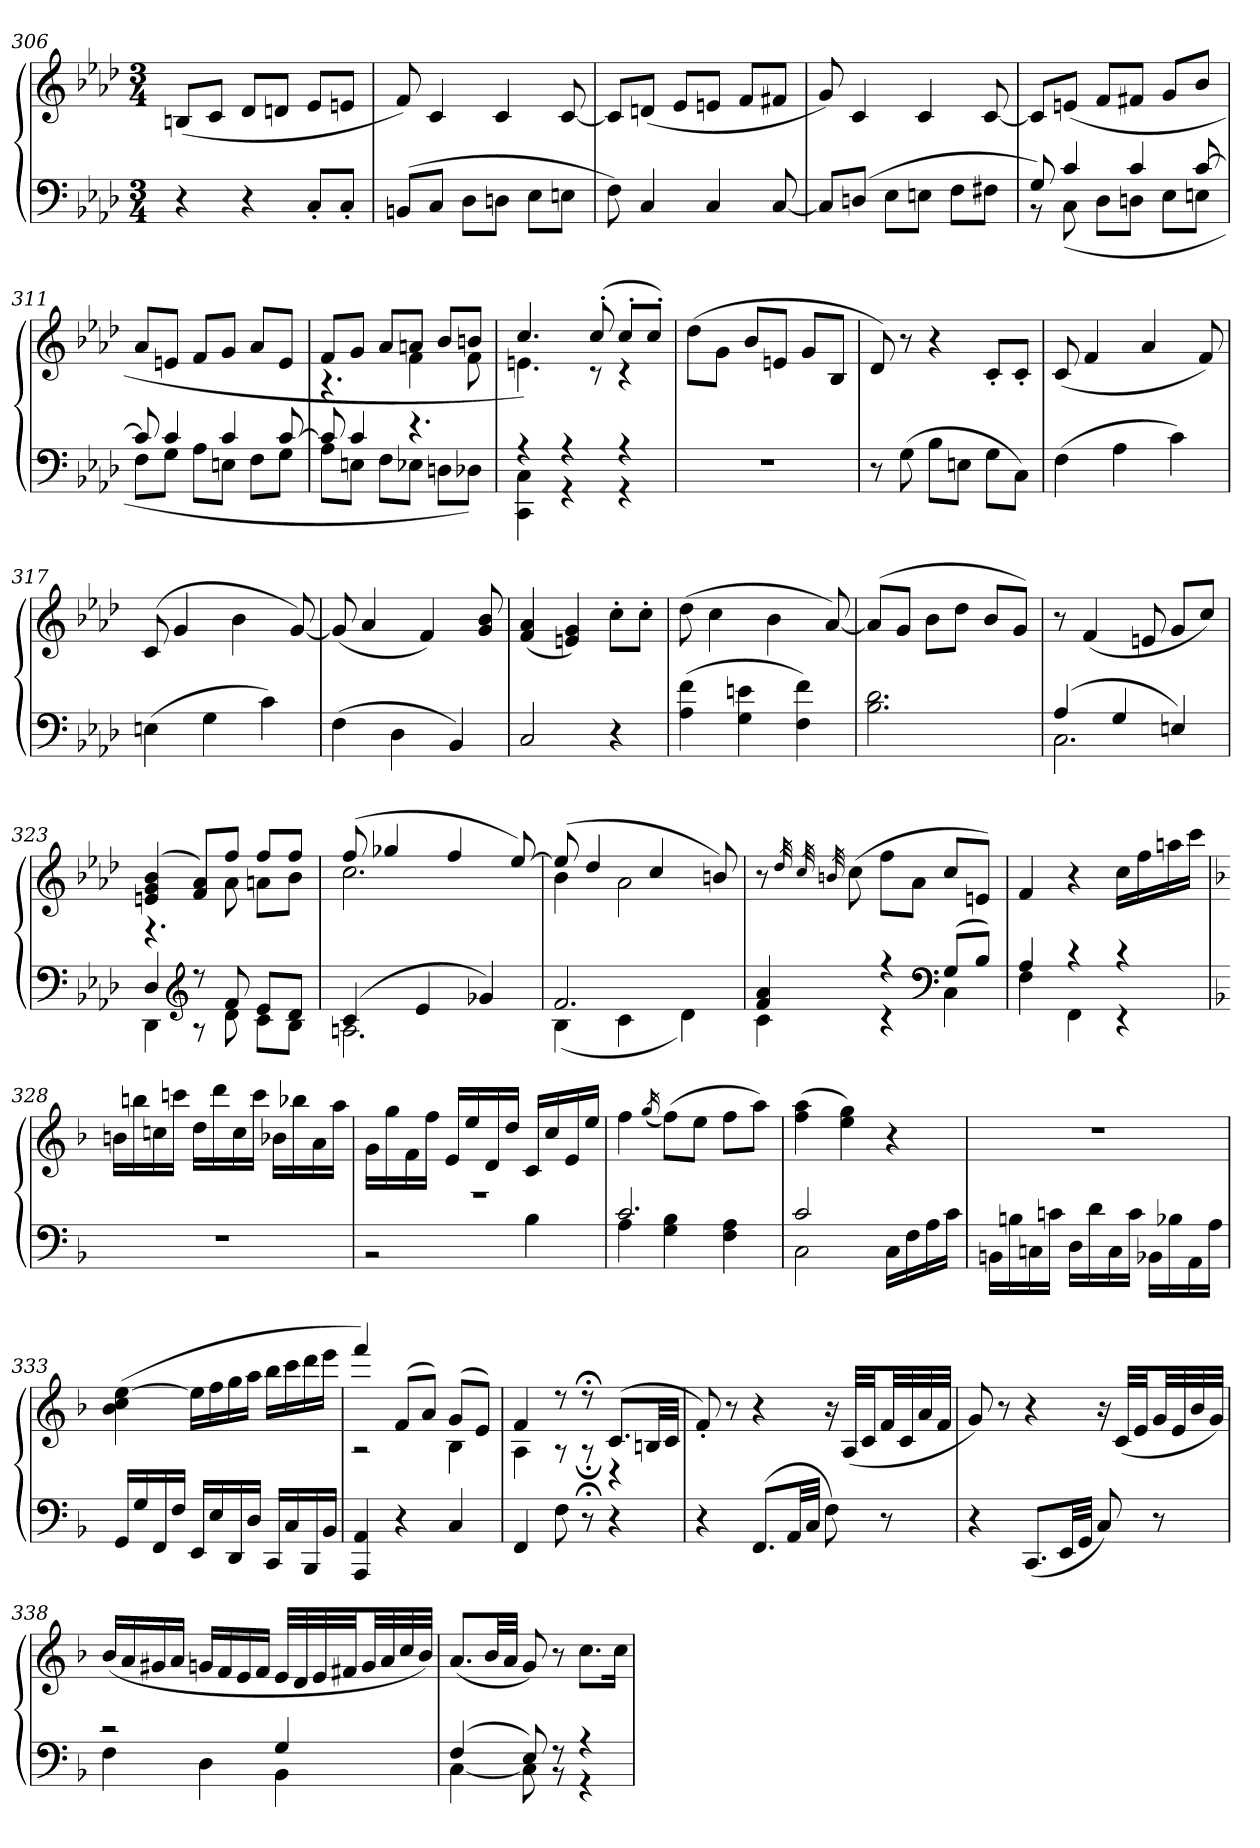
**kern	**kern
*part1	*part1
*staff2	*staff1
*clefF4	*clefG2
*k[b-e-a-d-]	*k[b-e-a-d-]
*M3/4	*M3/4
=306	=306
4r	(8BnL
.	8cJ
4r	8d-L
.	8dnJ
8C'L	8e-L
8C'J	8enJ
=307	=307
(8BBnL	8f)
8CJ	4c
8D-L	.
8DnJ	4c
8E-L	.
8EnJ	[8c
=308	=308
8F)	8cL]
4C	(8dnJ
.	8e-L
4C	8enJ
.	8fL
[8C	8f#XJ
=309	=309
8CL]	8g)
(8DnJ	4c
8E-L	.
8EnJ	4c
8FL	.
8F#XJ	[8c
=310	=310
*^	*
8G)	8r	8cL]
4c	(8C	(8enJ
.	8D-L	8fL
4c	8DnJ	8f#XJ
.	8E-L	8gL
[8c	8EnJ	8b-J
=311	=311	=311
8c]	8FL	8a-L
4c	8GJ	8enJ
.	8A-L	8fL
4c	8EnJ	8gJ
.	8FL	8a-L
[8c	8GJ	8eJ
=312	=312	=312
*	*	*^
8c]	8A-L	8fL	4.r
4c	8EnJ	8gJ	.
.	8FL	8a-L	.
4.r	8E-XJ	8anJ	4f
.	8DnL	8b-L	.
.	8D-XJ)	8bnJ	8f
=313	=313	=313	=313
4r	4CC 4C	4.cc)	4.en
4r	4r	.	.
.	.	(8cc'	8r
4r	4r	8cc'L	4r
.	.	8cc'J)	.
*v	*v	*	*
*	*v	*v
=314	=314
2.r	(8dd-L
.	8gJ
.	8b-L
.	8enJ
.	8gL
.	8B-J
=315	=315
8r	8d-)
(8G	8r
8B-L	4r
8EnJ	.
8GL	8c'L
8CJ)	8c'J
=316	=316
(4F	(8c
.	4f
4A-	.
.	4a-
4c)	.
.	8f)
=317	=317
(4En	(8c
.	4g
4G	.
.	4b-
4c)	.
.	[8g)
=318	=318
(4F	(8g]
.	4a-
4D-	.
.	4f)
4BB-)	.
.	8g 8b-
=319	=319
2C	(4f 4a-
.	4en 4g)
4r	8cc'L
.	8cc'J
=320	=320
(4A- 4f	(8dd-
.	4cc
4G 4en	.
.	4b-
4F 4f)	.
.	[8a-)
=321	=321
2.B- 2.d-	(8a-L]
.	8gJ
.	8b-L
.	8dd-J
.	8b-L
.	8gJ)
=322	=322
*^	*
(4A-	2.C	8r
.	.	(4f
4G	.	.
.	.	8en
4En)	.	8gL
.	.	8ccJ)
=323	=323	=323
*	*	*^
4D-	4DD-	(4en 4g 4b-	4.r
*clefG2	*	*	*
8r	8r	8f 8a-L)	.
8f	8d-	8ffJ	8a-
8e-L	8cL	8ffL	8anL
8d-J	8B-J	8ffJ	8b-J
=324	=324	=324	=324
(4c	2.An	(8ff	2.cc
.	.	4gg-X	.
4e-	.	.	.
.	.	4ff	.
4g-X)	.	.	.
.	.	[8ee-)	.
=325	=325	=325	=325
2.f	(4B-	(8ee-]	4b-
.	.	4dd-	.
.	4c	.	2a-
.	.	4cc	.
.	4d-)	.	.
.	.	8bn)	.
*	*	*v	*v
=326	=326	=326
4f 4a-	4c	8r
.	.	32qdd-
.	.	32qcc
.	.	32qbn
.	.	(8cc
4r	4r	8ffL
.	.	8a-J
*clefF4	*	*
(8GL	4C	8ccL
8B-J)	.	8enJ)
=327	=327	=327
4A-	4F	4f
4r	4FF	4r
4r	4r	16ccLL
.	.	16ff
.	.	16aan
.	.	16cccJJ
*v	*v	*
=328	=328
*k[b-]	*k[b-]
2.r	16bnLL
.	16bbn
.	16ccn
.	16cccnJJ
.	16ddLL
.	16ddd
.	16cc
.	16cccJJ
.	16b-XLL
.	16bb-X
.	16a
.	16aaJJ
=329	=329
*^	*
2.r	2r	16gLL
.	.	16gg
.	.	16f
.	.	16ffJJ
.	.	16eLL
.	.	16ee
.	.	16d
.	.	16ddJJ
.	4B-	16cLL
.	.	16cc
.	.	16e
.	.	16eeJJ
=330	=330	=330
2.c	4A	4ff
.	.	(16qgg
.	4G 4B-	(8ffL)
.	.	8eeJ
.	4F 4A	8ffL
.	.	8aaJ)
=331	=331	=331
2c	2C	(4ff 4aa
.	.	4ee 4gg)
16CLL	4ryy	4r
16F	.	.
16A	.	.
16cJJ	.	.
*v	*v	*
=332	=332
16BBnLL	2.r
16Bn	.
16Cn	.
16cnJJ	.
16DLL	.
16d	.
16C	.
16cJJ	.
16BB-XLL	.
16B-X	.
16AA	.
16AJJ	.
=333	=333
16GGLL	(4b- 4cc [4ee
16G	.
16FF	.
16FJJ	.
16EELL	16eeLL]
16E	16ff
16DD	16gg
16DJJ	16aaJJ
16CCLL	16bb-LL
16C	16ccc
16BBB-	16ddd
16BB-JJ	16eeeJJ
=334	=334
*	*^
4AAA 4AA	4fff)	2r
4r	(8fL	.
.	8aJ)	.
4C	(8gL	4B-
.	8eJ)	.
=335	=335	=335
4FF	4f	4A
8F	8r	8r
8r;<	8r;<	8r;<
4r	(8.cL	4r
.	32BnLL	.
.	32cJJJ	.
*	*v	*v
=336	=336
4r	8f')
.	8r
(8.FFL	4r
32AALL	.
32CJJJ	.
8F)	16r
.	(32ALLL
.	32cJJ
8r	32fLL
.	32c
.	32a
.	32fJJJ
=337	=337
4r	8g)
.	8r
(8.CCL	4r
32EELL	.
32GGJJJ	.
8C)	16r
.	(32cLLL
.	32eJJ
8r	32gLL
.	32e
.	32b-
.	32gJJJ)
=338	=338
*^	*
2r	4F	(16b-LL
.	.	16a
.	.	16g#X
.	.	16aJJ
.	4D	16gnLL
.	.	16f
.	.	16e
.	.	16fJJ
4G	4BB-	32eLLL
.	.	32d
.	.	32e
.	.	32f#XJJ
.	.	32gLL
.	.	32a
.	.	32cc
.	.	32b-JJJ)
=339	=339	=339
(4F	[4C	(8.aL
.	.	32b-LL
.	.	32aJJJ
8E)	8C]	8g)
8r	8r	8r
4r	4r	8.ccL
.	.	16ccJk
*v	*v	*
=	=
*-	*-
